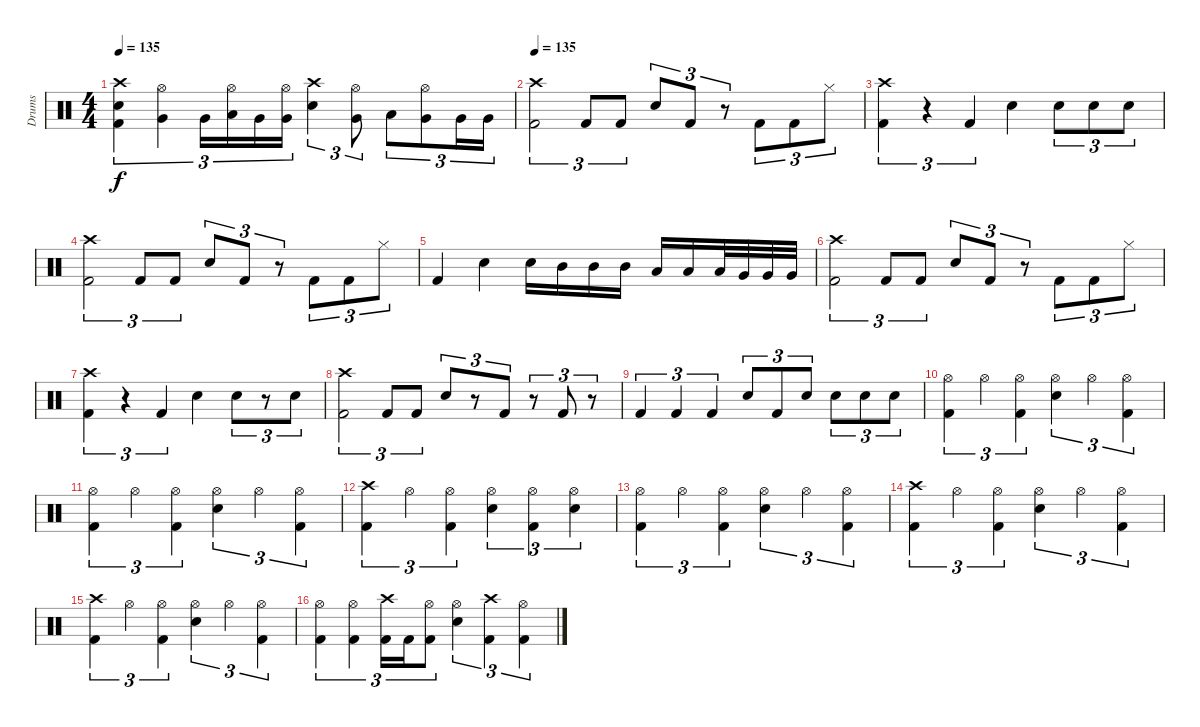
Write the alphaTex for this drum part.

\track ("Drums" "Drums") {instrument percussion}
\staff {score}
\articulation defaults
\ts (4 4)
\tempo 135
\clef neutral
\ks c
("Crash high (hit)" "Electric Snare (hit)" "Kick (hit) 2").4{tu (3 2) dy f} ("Hi-Hat (open)" "Very Low Tom (hit)").4{tu (3 2)} "Very Low Tom (hit)".16{tu (3 2)} ("Hi-Hat (open)" "Low Floor Tom (hit)").16{tu (3 2)} "Very Low Tom (hit)".16{tu (3 2)} ("Hi-Hat (open)" "Very Low Tom (hit)").16{tu (3 2)} ("Crash high (hit)" "Electric Snare (hit)").4{tu (3 2)} ("Hi-Hat (open)" "Very Low Tom (hit)").8{tu (3 2)} "Low Floor Tom (hit)".8{tu (3 2)} ("Hi-Hat (open)" "Very Low Tom (hit)").8{tu (3 2)} "Very Low Tom (hit)".16{tu (3 2)} "Very Low Tom (hit)".16{tu (3 2)} |
\tempo 135
("Crash high (hit)" "Kick (hit) 2").2{tu (3 2)} "Kick (hit) 2".8{tu (3 2)} "Kick (hit) 2".8{tu (3 2)} "Electric Snare (hit)".8{tu (3 2)} "Kick (hit) 2".8{tu (3 2)} r.8{tu (3 2)} "Kick (hit) 2".8{tu (3 2)} "Kick (hit) 2".8{tu (3 2)} "Hi-Hat (closed)".8{tu (3 2)} |
("Crash high (hit)" "Kick (hit) 2").4{tu (3 2)} r.4{tu (3 2)} "Kick (hit) 2".4{tu (3 2)} "Electric Snare (hit)".4 "Electric Snare (hit)".8{tu (3 2)} "Electric Snare (hit)".8{tu (3 2)} "Electric Snare (hit)".8{tu (3 2)} |
("Crash high (hit)" "Kick (hit) 2").2{tu (3 2)} "Kick (hit) 2".8{tu (3 2)} "Kick (hit) 2".8{tu (3 2)} "Electric Snare (hit)".8{tu (3 2)} "Kick (hit) 2".8{tu (3 2)} r.8{tu (3 2)} "Kick (hit) 2".8{tu (3 2)} "Kick (hit) 2".8{tu (3 2)} "Hi-Hat (closed)".8{tu (3 2)} |
"Kick (hit) 2".4 "Electric Snare (hit)".4 "Electric Snare (hit)".16 "Mid Tom (hit)".16 "Mid Tom (hit)".16 "Mid Tom (hit)".16 "Low Tom (hit)".16 "Low Tom (hit)".16 "Low Tom (hit)".32 "Very Low Tom (hit)".32 "Very Low Tom (hit)".32 "Very Low Tom (hit)".32 |
("Crash high (hit)" "Kick (hit) 2").2{tu (3 2)} "Kick (hit) 2".8{tu (3 2)} "Kick (hit) 2".8{tu (3 2)} "Electric Snare (hit)".8{tu (3 2)} "Kick (hit) 2".8{tu (3 2)} r.8{tu (3 2)} "Kick (hit) 2".8{tu (3 2)} "Kick (hit) 2".8{tu (3 2)} "Hi-Hat (closed)".8{tu (3 2)} |
("Crash high (hit)" "Kick (hit) 2").4{tu (3 2)} r.4{tu (3 2)} "Kick (hit) 2".4{tu (3 2)} "Electric Snare (hit)".4 "Electric Snare (hit)".8{tu (3 2)} r.8{tu (3 2)} "Electric Snare (hit)".8{tu (3 2)} |
("Crash high (hit)" "Kick (hit) 2").2{tu (3 2)} "Kick (hit) 2".8{tu (3 2)} "Kick (hit) 2".8{tu (3 2)} "Electric Snare (hit)".8{tu (3 2)} r.8{tu (3 2)} "Kick (hit) 2".8{tu (3 2)} r.8{tu (3 2)} "Kick (hit) 2".8{tu (3 2)} r.8{tu (3 2)} |
"Kick (hit) 2".4{tu (3 2)} "Kick (hit) 2".4{tu (3 2)} "Kick (hit) 2".4{tu (3 2)} "Electric Snare (hit)".8{tu (3 2)} "Kick (hit) 2".8{tu (3 2)} "Electric Snare (hit)".8{tu (3 2)} "Electric Snare (hit)".8{tu (3 2)} "Electric Snare (hit)".8{tu (3 2)} "Electric Snare (hit)".8{tu (3 2)} |
("Hi-Hat (open)" "Kick (hit) 2").4{tu (3 2)} "Hi-Hat (open)".4{tu (3 2)} ("Hi-Hat (open)" "Kick (hit) 2").4{tu (3 2)} ("Hi-Hat (open)" "Electric Snare (hit)").4{tu (3 2)} "Hi-Hat (open)".4{tu (3 2)} ("Hi-Hat (open)" "Kick (hit) 2").4{tu (3 2)} |
("Hi-Hat (open)" "Kick (hit) 2").4{tu (3 2)} "Hi-Hat (open)".4{tu (3 2)} ("Hi-Hat (open)" "Kick (hit) 2").4{tu (3 2)} ("Hi-Hat (open)" "Electric Snare (hit)").4{tu (3 2)} "Hi-Hat (open)".4{tu (3 2)} ("Hi-Hat (open)" "Kick (hit) 2").4{tu (3 2)} |
("Crash high (hit)" "Kick (hit) 2").4{tu (3 2)} "Hi-Hat (open)".4{tu (3 2)} ("Hi-Hat (open)" "Kick (hit) 2").4{tu (3 2)} ("Hi-Hat (open)" "Electric Snare (hit)").4{tu (3 2)} ("Hi-Hat (open)" "Kick (hit) 2").4{tu (3 2)} ("Hi-Hat (open)" "Electric Snare (hit)").4{tu (3 2)} |
("Hi-Hat (open)" "Kick (hit) 2").4{tu (3 2)} "Hi-Hat (open)".4{tu (3 2)} ("Hi-Hat (open)" "Kick (hit) 2").4{tu (3 2)} ("Hi-Hat (open)" "Electric Snare (hit)").4{tu (3 2)} "Hi-Hat (open)".4{tu (3 2)} ("Hi-Hat (open)" "Kick (hit) 2").4{tu (3 2)} |
("Crash high (hit)" "Kick (hit) 2").4{tu (3 2)} "Hi-Hat (open)".4{tu (3 2)} ("Hi-Hat (open)" "Kick (hit) 2").4{tu (3 2)} ("Hi-Hat (open)" "Electric Snare (hit)").4{tu (3 2)} "Hi-Hat (open)".4{tu (3 2)} ("Hi-Hat (open)" "Kick (hit) 2").4{tu (3 2)} |
("Crash high (hit)" "Kick (hit) 2").4{tu (3 2)} "Hi-Hat (open)".4{tu (3 2)} ("Hi-Hat (open)" "Kick (hit) 2").4{tu (3 2)} ("Hi-Hat (open)" "Electric Snare (hit)").4{tu (3 2)} "Hi-Hat (open)".4{tu (3 2)} ("Hi-Hat (open)" "Kick (hit) 2").4{tu (3 2)} |
("Hi-Hat (open)" "Kick (hit) 2").4{tu (3 2)} ("Hi-Hat (open)" "Kick (hit) 2").4{tu (3 2)} ("Crash high (hit)" "Kick (hit) 2").16{tu (3 2)} "Kick (hit) 2".16{tu (3 2)} ("Hi-Hat (open)" "Kick (hit) 2").8{tu (3 2)} ("Hi-Hat (open)" "Electric Snare (hit)").4{tu (3 2)} ("Crash high (hit)" "Kick (hit) 2").4{tu (3 2)} ("Hi-Hat (open)" "Kick (hit) 2").4{tu (3 2)}
